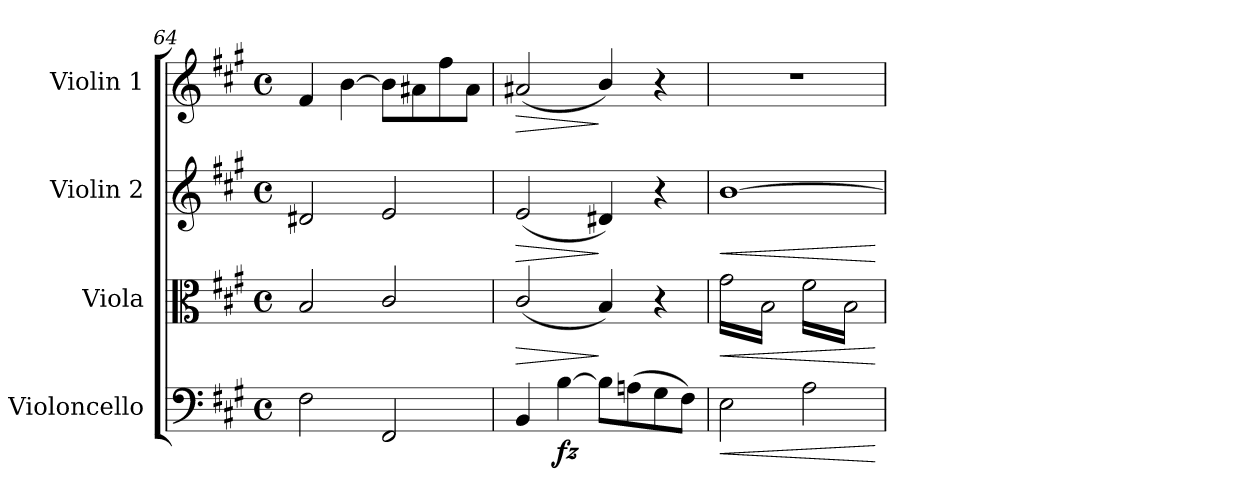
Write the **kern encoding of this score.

**kern	**dynam	**kern	**dynam	**kern	**dynam	**kern	**dynam
*part4	*part4	*part3	*part3	*part2	*part2	*part1	*part1
*staff4	*staff4	*staff3	*staff3	*staff2	*staff2	*staff1	*staff1
*I"Violoncello	*	*I"Viola	*	*I"Violin 2	*	*I"Violin 1	*
*I'Vc	*	*I'Vla	*	*I'Vln	*	*I'Vln	*
*clefF4	*	*clefC3	*	*clefG2	*	*clefG2	*
*k[f#c#g#]	*	*k[f#c#g#]	*	*k[f#c#g#]	*	*k[f#c#g#]	*
*M4/4	*	*M4/4	*	*M4/4	*	*M4/4	*
*met(c)	*	*met(c)	*	*met(c)	*	*met(c)	*
=64	=64	=64	=64	=64	=64	=64	=64
2F#\	.	2B/	.	2d#X/	.	4f#/	.
.	.	.	.	.	.	[4b\	.
2FF#/	.	2c#/	.	2e/	.	8b\L]	.
.	.	.	.	.	.	8a#X\	.
.	.	.	.	.	.	8ff#\	.
.	.	.	.	.	.	8a#\J	.
=65	=65	=65	=65	=65	=65	=65	=65
!	!	!	!LO:HP:b	!	!LO:HP:b	!	!LO:HP:b
4BB/	.	(2c#/	>	(2e/	>	(2a#X/	>
!	!LO:DY:b	!	!	!	!	!	!
[4B\	fz	.	.	.	.	.	.
8B\L]	.	4B/)	]	4d#X/)	]	4b/)	]
(8An\	.	.	.	.	.	.	.
8G#\	.	4r	.	4r	.	4r	.
8F#\J)	.	.	.	.	.	.	.
=66	=66	=66	=66	=66	=66	=66	=66
!	!LO:HP:b	!	!LO:HP:b	!	!LO:HP:b	!	!
*	*	*tremolo	*	*	*	*	*
2E\	<	(16g#\LL	<	[1b	<	1r	.
.	.	16B\)	.	.	.	.	.
.	.	16g#\	.	.	.	.	.
.	.	16B\)	.	.	.	.	.
.	.	16g#\	.	.	.	.	.
.	.	16B\)	.	.	.	.	.
.	.	16g#\	.	.	.	.	.
.	.	16B\)JJ	.	.	.	.	.
2A\	.	(16f#\LL	.	.	.	.	.
.	.	16B\)	.	.	.	.	.
.	.	16f#\	.	.	.	.	.
.	.	16B\)	.	.	.	.	.
.	.	16f#\	.	.	.	.	.
.	.	16B\)	.	.	.	.	.
.	.	16f#\	.	.	.	.	.
.	.	16B\)JJ	.	.	.	.	.
*	*	*Xtremolo	*	*	*	*	*
.	[	.	[	.	[	.	.
.	.	.	.	.	.	.	.
.	.	.	.	.	.	.	.
.	.	.	.	.	.	.	.
=	=	=	=	=	=	=	=
*-	*-	*-	*-	*-	*-	*-	*-
